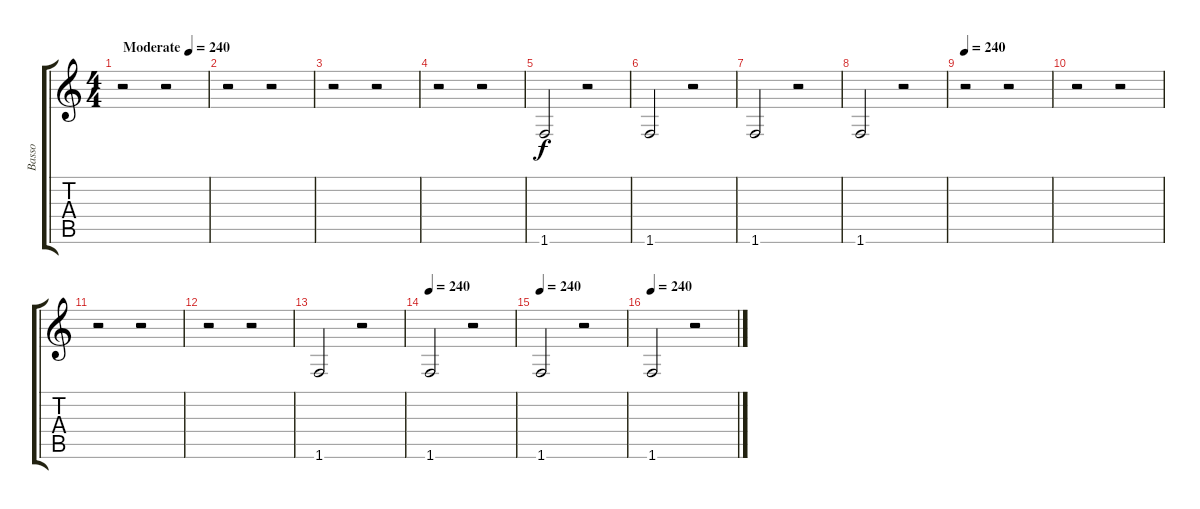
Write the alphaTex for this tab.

\track ("Basso" "Basso") {instrument fretlessbass}
\staff {score tabs}
\tuning (E4 B3 G3 D3 A2 E2) {hide}
\ts (4 4)
\tempo (240 "Moderate")
\clef g2
\ks c
r.2{dy f instrument fretlessbass} r.2 |
r.2 r.2 |
r.2 r.2 |
r.2 r.2 |
1.6.2 r.2 |
1.6.2 r.2 |
1.6.2 r.2 |
1.6.2 r.2 |
\tempo 240
r.2 r.2 |
r.2 r.2 |
r.2 r.2 |
r.2 r.2 |
1.6.2 r.2 |
\tempo 240
1.6.2 r.2 |
\tempo 240
1.6.2 r.2 |
\tempo 240
1.6.2 r.2
